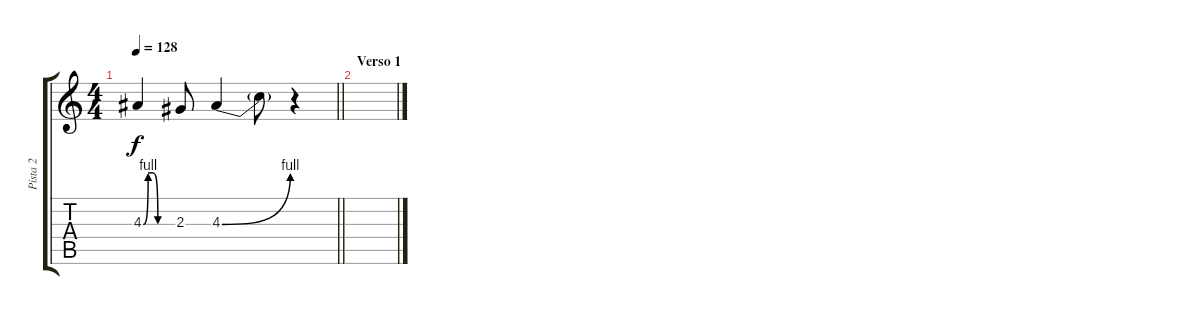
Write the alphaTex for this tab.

\track ("Pista 2" "Pista 2") {instrument distortionguitar}
\staff {score tabs}
\tuning (Eb4 Bb3 Gb3 Db3 Ab2 Eb2) {hide}
\ts (4 4)
\tempo 128
\clef g2
\barLineRight lightlight
\ks c
4.3{be (custom 0 0 10 4 20 4 30 0 60 0)}.4{dy f} 2.3.8 4.3{be (bend 0 0 60 4)}.4 4.3{t}.8 r.4 |
\section ("" "Verso 1")
